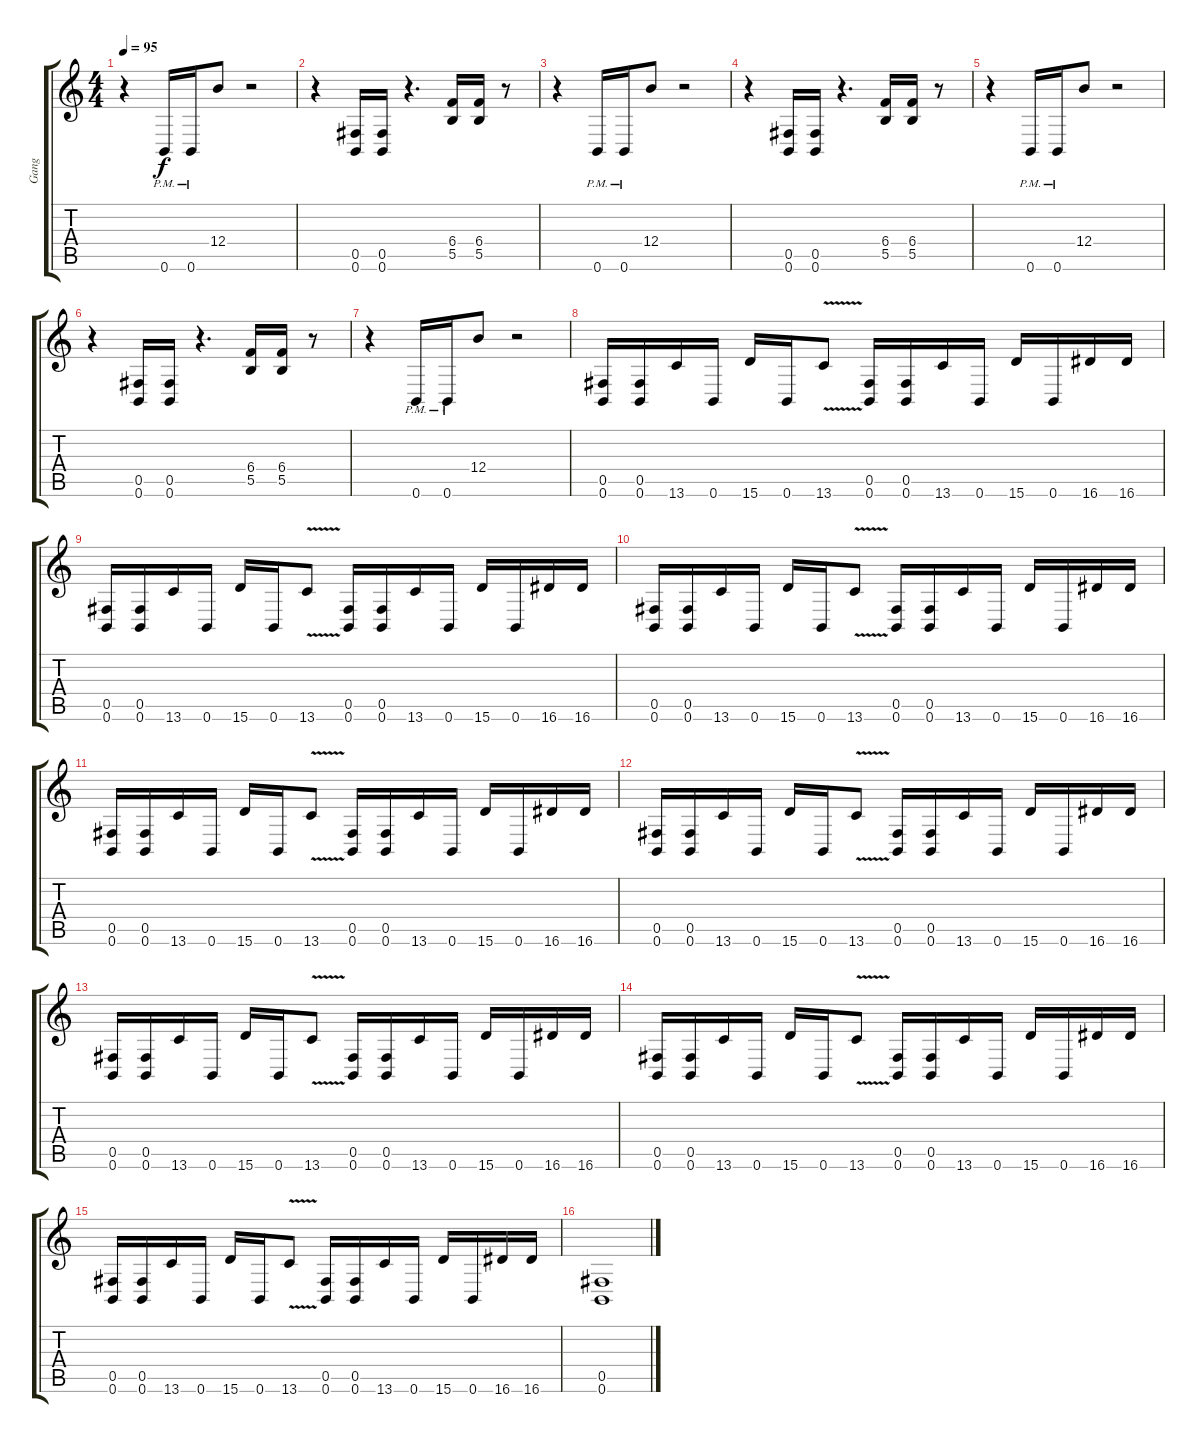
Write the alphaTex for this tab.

\track ("Gang" "Gang") {instrument distortionguitar}
\staff {score tabs}
\tuning (Db4 Ab3 E3 B2 Gb2 B1) {hide}
\ts (4 4)
\tempo 95
\clef g2
\ks c
r.4{dy f} 0.6{pm}.16 0.6{pm}.16 12.4.8 r.2 |
r.4 (0.5 0.6).16 (0.5 0.6).16 r.4{d} (6.4 5.5).16 (6.4 5.5).16 r.8 |
r.4 0.6{pm}.16 0.6{pm}.16 12.4.8 r.2 |
r.4 (0.5 0.6).16 (0.5 0.6).16 r.4{d} (6.4 5.5).16 (6.4 5.5).16 r.8 |
r.4 0.6{pm}.16 0.6{pm}.16 12.4.8 r.2 |
r.4 (0.5 0.6).16 (0.5 0.6).16 r.4{d} (6.4 5.5).16 (6.4 5.5).16 r.8 |
r.4 0.6{pm}.16 0.6{pm}.16 12.4.8 r.2 |
(0.5 0.6).16 (0.5 0.6).16 13.6.16 0.6.16 15.6.16 0.6.16 13.6{v}.8 (0.5 0.6).16 (0.5 0.6).16 13.6.16 0.6.16 15.6.16 0.6.16 16.6.16 16.6.16 |
(0.5 0.6).16 (0.5 0.6).16 13.6.16 0.6.16 15.6.16 0.6.16 13.6{v}.8 (0.5 0.6).16 (0.5 0.6).16 13.6.16 0.6.16 15.6.16 0.6.16 16.6.16 16.6.16 |
(0.5 0.6).16 (0.5 0.6).16 13.6.16 0.6.16 15.6.16 0.6.16 13.6{v}.8 (0.5 0.6).16 (0.5 0.6).16 13.6.16 0.6.16 15.6.16 0.6.16 16.6.16 16.6.16 |
(0.5 0.6).16 (0.5 0.6).16 13.6.16 0.6.16 15.6.16 0.6.16 13.6{v}.8 (0.5 0.6).16 (0.5 0.6).16 13.6.16 0.6.16 15.6.16 0.6.16 16.6.16 16.6.16 |
(0.5 0.6).16 (0.5 0.6).16 13.6.16 0.6.16 15.6.16 0.6.16 13.6{v}.8 (0.5 0.6).16 (0.5 0.6).16 13.6.16 0.6.16 15.6.16 0.6.16 16.6.16 16.6.16 |
(0.5 0.6).16 (0.5 0.6).16 13.6.16 0.6.16 15.6.16 0.6.16 13.6{v}.8 (0.5 0.6).16 (0.5 0.6).16 13.6.16 0.6.16 15.6.16 0.6.16 16.6.16 16.6.16 |
(0.5 0.6).16 (0.5 0.6).16 13.6.16 0.6.16 15.6.16 0.6.16 13.6{v}.8 (0.5 0.6).16 (0.5 0.6).16 13.6.16 0.6.16 15.6.16 0.6.16 16.6.16 16.6.16 |
(0.5 0.6).16 (0.5 0.6).16 13.6.16 0.6.16 15.6.16 0.6.16 13.6{v}.8 (0.5 0.6).16 (0.5 0.6).16 13.6.16 0.6.16 15.6.16 0.6.16 16.6.16 16.6.16 |
(0.5 0.6).1
